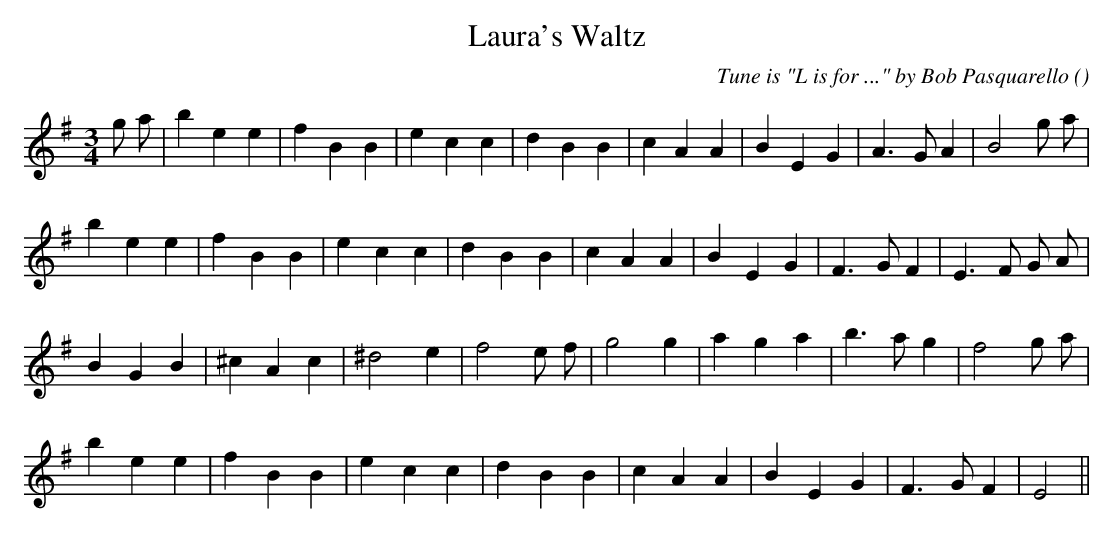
X:1
T: Laura's Waltz
C:Tune is "L is for ..." by Bob Pasquarello
O:
M:3/4
K:Em
K:Em
M:3/4
L:1/16
g2 a2 |b4 e4 e4 |f4 B4 B4 |e4 c4 c4 |d4 B4 B4 |c4 A4 A4 |B4 E4 G4 |A6 G2 A4 |B8 g2 a2 |
b4 e4 e4 |f4 B4 B4 |e4 c4 c4 |d4 B4 B4 |c4 A4 A4 |B4 E4 G4 |F6 G2 F4 |E6 F2 G2 A2 |
B4 G4 B4 |^c4 A4 c4 |^d8 e4 |f8 e2 f2 |g8 g4 |a4 g4 a4 |b6 a2 g4 |f8 g2 a2 |
b4 e4 e4 |f4 B4 B4 |e4 c4 c4 |d4 B4 B4 |c4 A4 A4 |B4 E4 G4 |F6 G2 F4 |E8 ||
